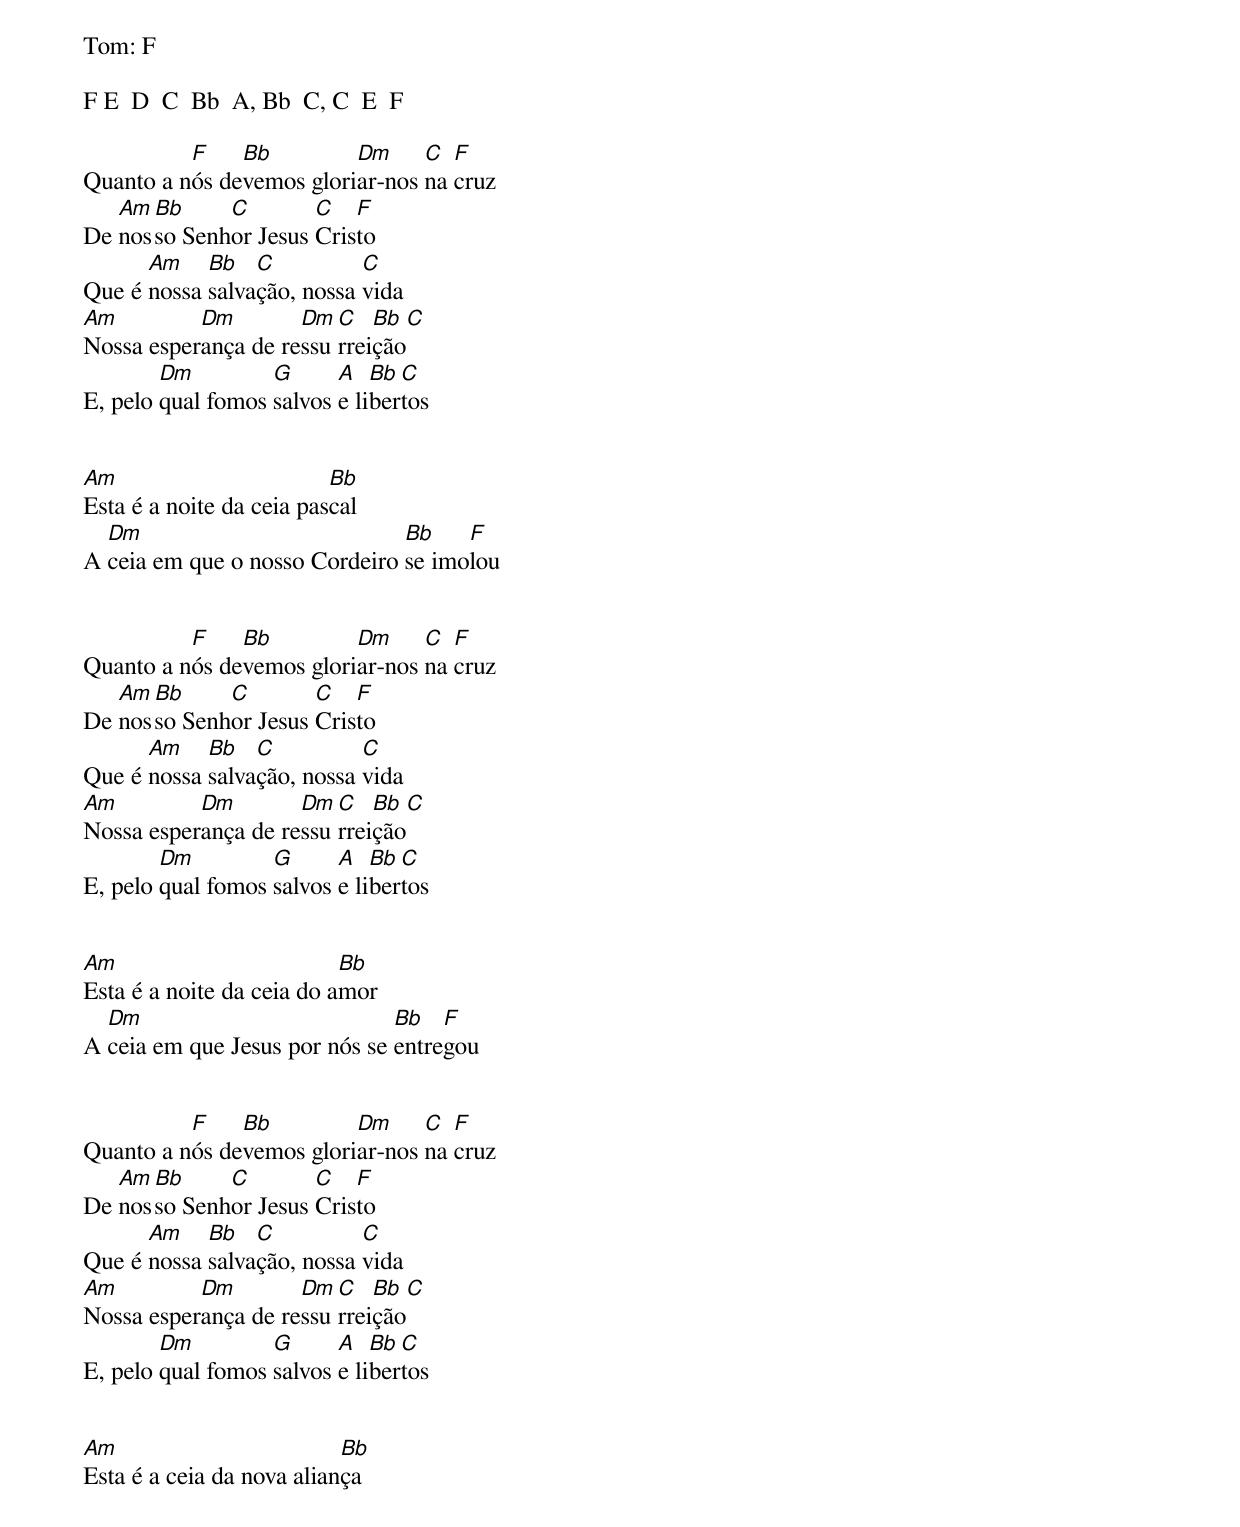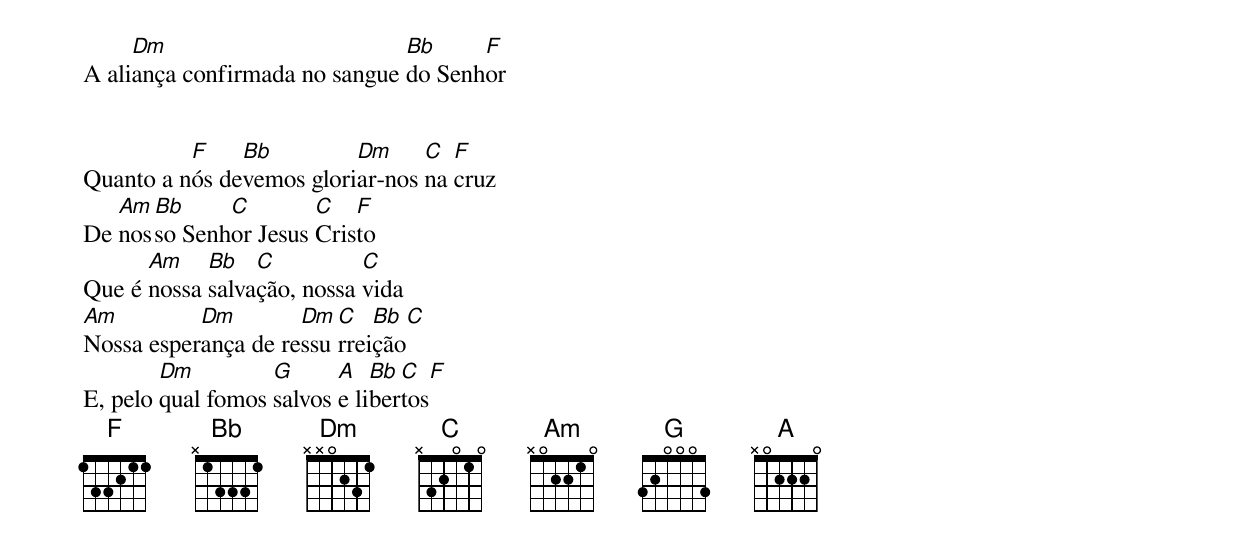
Tom: F

F E  D  C  Bb  A, Bb  C, C  E  F

          F    Bb         Dm     C  F
Quanto a nós devemos gloriar-nos na cruz
   Am Bb     C        C   F
De nosso Senhor Jesus Cristo
      Am    Bb   C          C
Que é nossa salvação, nossa vida
Am         Dm        Dm C   Bb   C
Nossa esperança de ressurreição
        Dm         G      A   Bb C
E, pelo qual fomos salvos e libertos


Am                        Bb
Esta é a noite da ceia pascal
  Dm                           Bb    F
A ceia em que o nosso Cordeiro se imolou


          F    Bb         Dm     C  F
Quanto a nós devemos gloriar-nos na cruz
   Am Bb     C        C   F
De nosso Senhor Jesus Cristo
      Am    Bb   C          C
Que é nossa salvação, nossa vida
Am         Dm        Dm C   Bb   C
Nossa esperança de ressurreição
        Dm         G      A   Bb C
E, pelo qual fomos salvos e libertos


Am                         Bb
Esta é a noite da ceia do amor
  Dm                           Bb   F
A ceia em que Jesus por nós se entregou


          F    Bb         Dm     C  F
Quanto a nós devemos gloriar-nos na cruz
   Am Bb     C        C   F
De nosso Senhor Jesus Cristo
      Am    Bb   C          C
Que é nossa salvação, nossa vida
Am         Dm        Dm C   Bb   C
Nossa esperança de ressurreição
        Dm         G      A   Bb C
E, pelo qual fomos salvos e libertos


Am                         Bb
Esta é a ceia da nova aliança
     Dm                        Bb     F
A aliança confirmada no sangue do Senhor


          F    Bb         Dm     C  F
Quanto a nós devemos gloriar-nos na cruz
   Am Bb     C        C   F
De nosso Senhor Jesus Cristo
      Am    Bb   C          C
Que é nossa salvação, nossa vida
Am         Dm        Dm C   Bb   C
Nossa esperança de ressurreição
        Dm         G      A   Bb C    F
E, pelo qual fomos salvos e libertos
